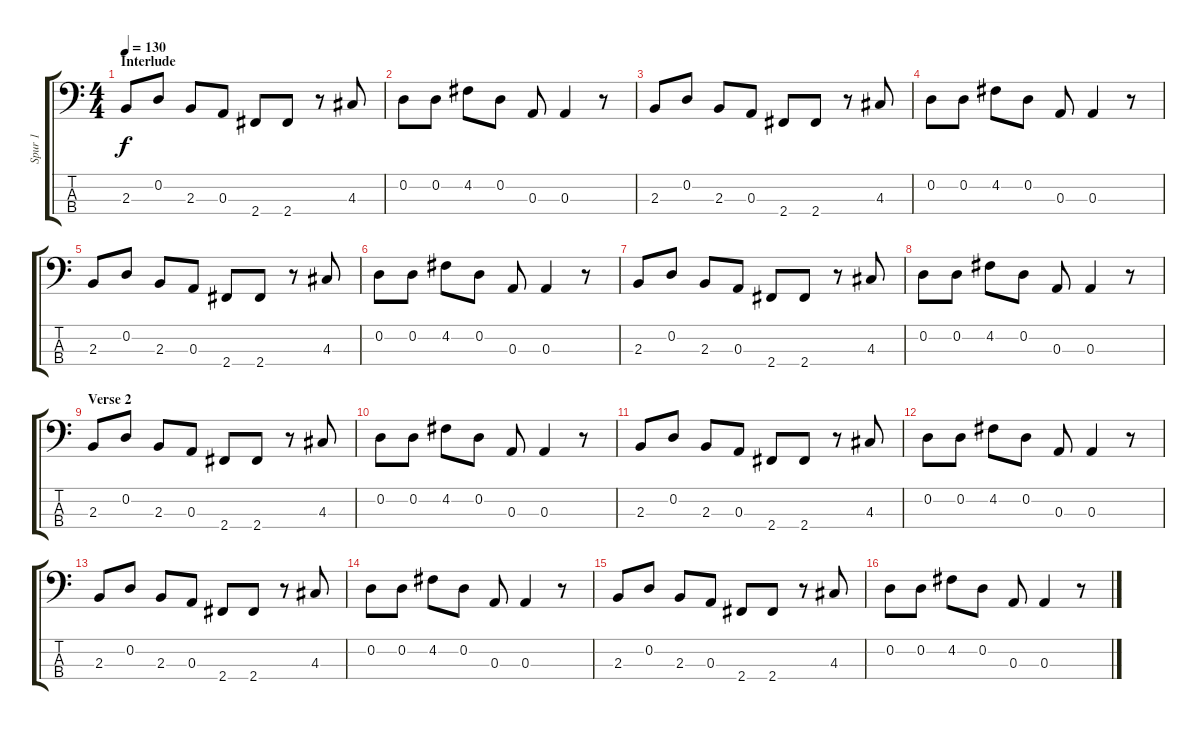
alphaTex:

\track ("Spur 1" "Spur 1") {instrument electricbasspick}
\staff {score tabs}
\tuning (G2 D2 A1 E1) {hide}
\ts (4 4)
\section ("" "Interlude")
\tempo 130
\clef f4
\ks c
2.3.8{dy f} 0.2.8 2.3.8 0.3.8 2.4.8 2.4.8 r.8 4.3.8 |
0.2.8 0.2.8 4.2.8 0.2.8 0.3.8 0.3.4 r.8 |
2.3.8 0.2.8 2.3.8 0.3.8 2.4.8 2.4.8 r.8 4.3.8 |
0.2.8 0.2.8 4.2.8 0.2.8 0.3.8 0.3.4 r.8 |
2.3.8 0.2.8 2.3.8 0.3.8 2.4.8 2.4.8 r.8 4.3.8 |
0.2.8 0.2.8 4.2.8 0.2.8 0.3.8 0.3.4 r.8 |
2.3.8 0.2.8 2.3.8 0.3.8 2.4.8 2.4.8 r.8 4.3.8 |
0.2.8 0.2.8 4.2.8 0.2.8 0.3.8 0.3.4 r.8 |
\section ("" "Verse 2")
2.3.8 0.2.8 2.3.8 0.3.8 2.4.8 2.4.8 r.8 4.3.8 |
0.2.8 0.2.8 4.2.8 0.2.8 0.3.8 0.3.4 r.8 |
2.3.8 0.2.8 2.3.8 0.3.8 2.4.8 2.4.8 r.8 4.3.8 |
0.2.8 0.2.8 4.2.8 0.2.8 0.3.8 0.3.4 r.8 |
2.3.8 0.2.8 2.3.8 0.3.8 2.4.8 2.4.8 r.8 4.3.8 |
0.2.8 0.2.8 4.2.8 0.2.8 0.3.8 0.3.4 r.8 |
2.3.8 0.2.8 2.3.8 0.3.8 2.4.8 2.4.8 r.8 4.3.8 |
0.2.8 0.2.8 4.2.8 0.2.8 0.3.8 0.3.4 r.8
